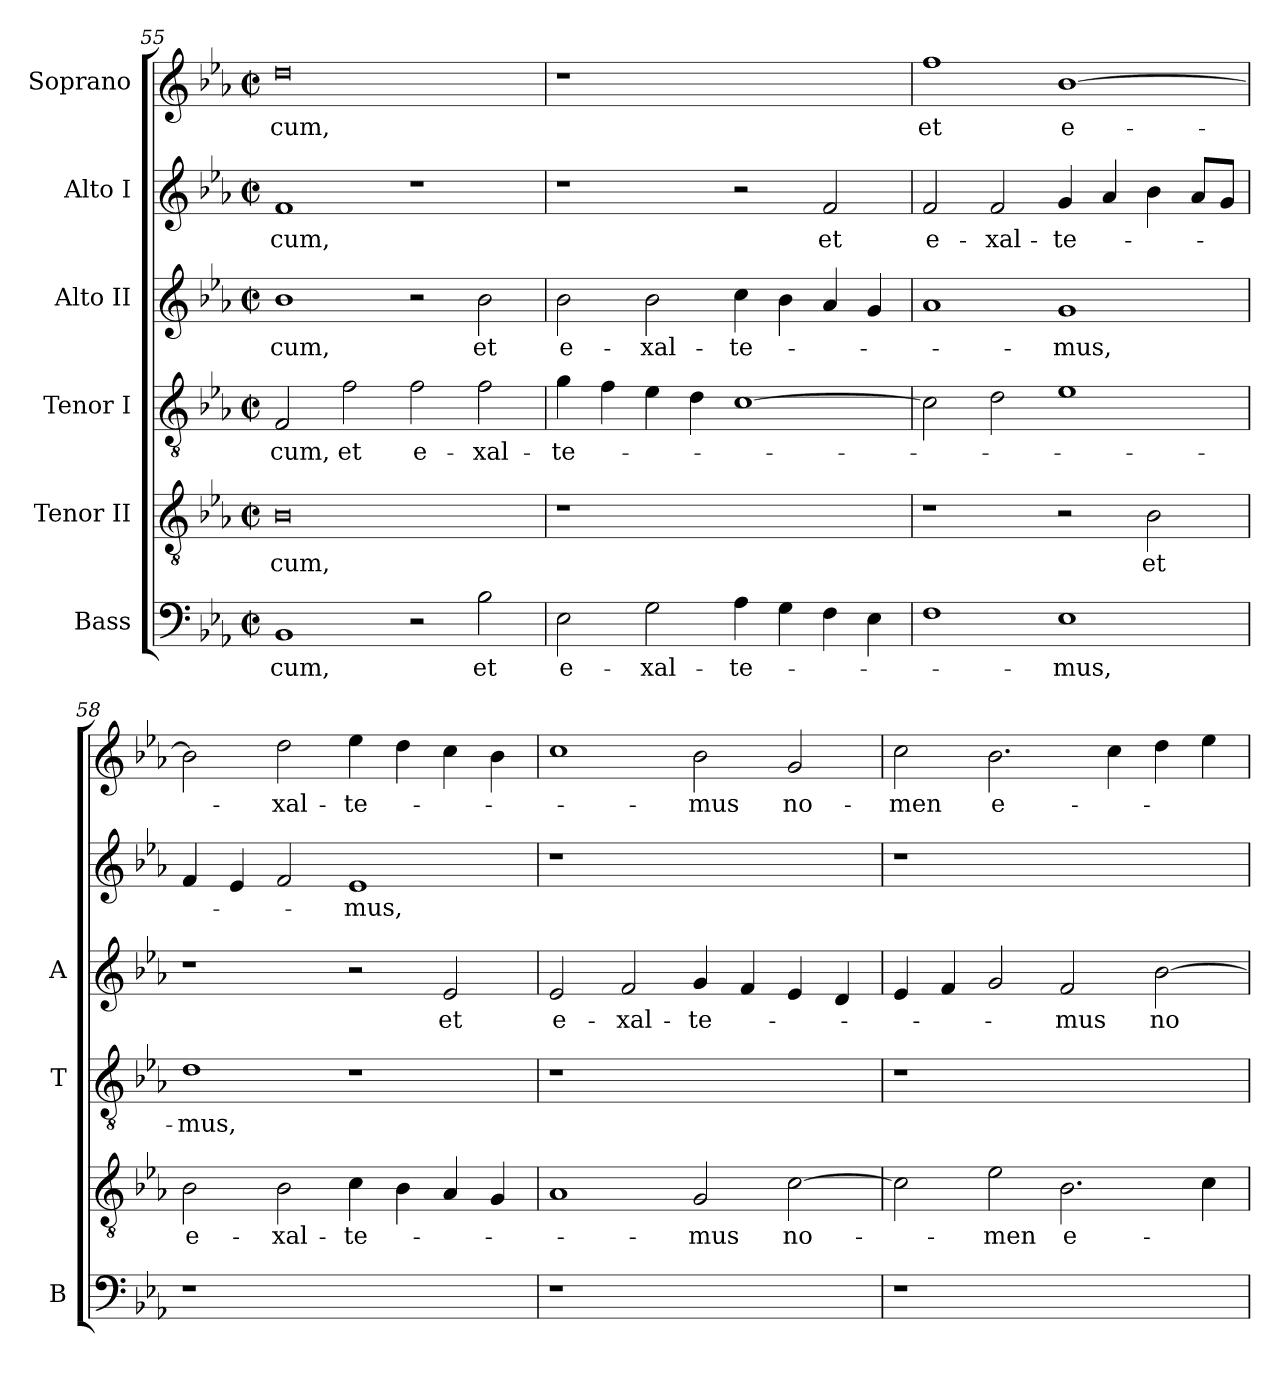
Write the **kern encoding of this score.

**kern	**text	**kern	**text	**kern	**text	**kern	**text	**kern	**text	**kern	**text
*part6	*part6	*part5	*part5	*part4	*part4	*part3	*part3	*part2	*part2	*part1	*part1
*staff6	*staff6	*staff5	*staff5	*staff4	*staff4	*staff3	*staff3	*staff2	*staff2	*staff1	*staff1
*I"Bass	*	*I"Tenor II	*	*I"Tenor I	*	*I"Alto II	*	*I"Alto I	*	*I"Soprano	*
*I'B	*	*	*	*I'T	*	*I'A	*	*	*	*	*
!!LO:LB:g=z
*clefF4	*	*clefGv2	*	*clefGv2	*	*clefG2	*	*clefG2	*	*clefG2	*
*k[b-e-a-]	*	*k[b-e-a-]	*	*k[b-e-a-]	*	*k[b-e-a-]	*	*k[b-e-a-]	*	*k[b-e-a-]	*
*E-:	*	*E-:	*	*E-:	*	*E-:	*	*E-:	*	*E-:	*
*M2/2	*	*M2/2	*	*M2/2	*	*M2/2	*	*M2/2	*	*M2/2	*
*met(c|)	*	*met(c|)	*	*met(c|)	*	*met(c|)	*	*met(c|)	*	*met(c|)	*
=55	=55	=55	=55	=55	=55	=55	=55	=55	=55	=55	=55
!	!LO:LY:b	!	!LO:LY:b	!	!LO:LY:b	!	!LO:LY:b	!	!LO:LY:b	!	!LO:LY:b
1BB-	-cum,	0B-	-cum,	2F/	-cum,	1b-	-cum,	1f	-cum,	0dd	-cum,
!	!	!	!	!	!LO:LY:b	!	!	!	!	!	!
.	.	.	.	2f\	et	.	.	.	.	.	.
!	!	!	!	!	!LO:LY:b	!	!	!	!	!	!
2r	.	.	.	2f\	e-	2r	.	1r	.	.	.
!	!LO:LY:b	!	!	!	!LO:LY:b	!	!LO:LY:b	!	!	!	!
2B-\	et	.	.	2f\	-xal-	2b-\	et	.	.	.	.
=56	=56	=56	=56	=56	=56	=56	=56	=56	=56	=56	=56
!	!LO:LY:b	!LO:N:vis=1	!	!	!LO:LY:b	!	!LO:LY:b	!	!	!LO:N:vis=1	!
2E-\	e-	1r	.	4g\	-te-	2b-\	e-	1r	.	1r	.
.	.	.	.	4f\	.	.	.	.	.	.	.
!	!LO:LY:b	!	!	!	!	!	!LO:LY:b	!	!	!	!
2G\	-xal-	.	.	4e-\	.	2b-\	-xal-	.	.	.	.
.	.	.	.	4d\	.	.	.	.	.	.	.
!	!LO:LY:b	!	!	!	!	!	!LO:LY:b	!	!	!	!
4A-\	-te-	1ryy	.	[>1c	.	4cc\	-te-	2r	.	1ryy	.
4G\	.	.	.	.	.	4b-\	.	.	.	.	.
!	!	!	!	!	!	!	!	!	!LO:LY:b	!	!
4F\	.	.	.	.	.	4a-/	.	2f/	et	.	.
4E-\	.	.	.	.	.	4g/	.	.	.	.	.
=57	=57	=57	=57	=57	=57	=57	=57	=57	=57	=57	=57
!	!	!	!	!	!	!	!	!	!LO:LY:b	!	!LO:LY:b
1F	.	1r	.	2c\]	.	1a-	.	2f/	e-	1ff	et
!	!	!	!	!	!	!	!	!	!LO:LY:b	!	!
.	.	.	.	2d\	.	.	.	2f/	-xal-	.	.
!	!LO:LY:b	!	!	!	!	!	!LO:LY:b	!	!LO:LY:b	!	!LO:LY:b
1E-	-mus,	2r	.	1e-	.	1g	-mus,	4g/	-te-	[>1b-	e-
.	.	.	.	.	.	.	.	4a-/	.	.	.
!	!	!	!LO:LY:b	!	!	!	!	!	!	!	!
.	.	2B-\	et	.	.	.	.	4b-\	.	.	.
.	.	.	.	.	.	.	.	8a-/L	.	.	.
.	.	.	.	.	.	.	.	8g/J	.	.	.
=58	=58	=58	=58	=58	=58	=58	=58	=58	=58	=58	=58
!LO:N:vis=1	!	!	!LO:LY:b	!	!LO:LY:b	!	!	!	!	!	!
1r	.	2B-\	e-	1d	-mus,	1r	.	4f/	.	2b-\]	.
.	.	.	.	.	.	.	.	4e-/	.	.	.
!	!	!	!LO:LY:b	!	!	!	!	!	!	!	!LO:LY:b
.	.	2B-\	-xal-	.	.	.	.	2f/	.	2dd\	-xal-
!	!	!	!LO:LY:b	!	!	!	!	!	!LO:LY:b	!	!LO:LY:b
1ryy	.	4c\	-te-	1r	.	2r	.	1e-	-mus,	4ee-\	-te-
.	.	4B-\	.	.	.	.	.	.	.	4dd\	.
!	!	!	!	!	!	!	!LO:LY:b	!	!	!	!
.	.	4A-/	.	.	.	2e-/	et	.	.	4cc\	.
.	.	4G/	.	.	.	.	.	.	.	4b-\	.
=59	=59	=59	=59	=59	=59	=59	=59	=59	=59	=59	=59
!LO:N:vis=1	!	!	!	!LO:N:vis=1	!	!	!LO:LY:b	!LO:N:vis=1	!	!	!
1r	.	1A-	.	1r	.	2e-/	e-	1r	.	1cc	.
!	!	!	!	!	!	!	!LO:LY:b	!	!	!	!
.	.	.	.	.	.	2f/	-xal-	.	.	.	.
!	!	!	!LO:LY:b	!	!	!	!LO:LY:b	!	!	!	!LO:LY:b
1ryy	.	2G/	-mus	1ryy	.	4g/	-te-	1ryy	.	2b-\	-mus
.	.	.	.	.	.	4f/	.	.	.	.	.
!	!	!	!LO:LY:b	!	!	!	!	!	!	!	!LO:LY:b
.	.	[>2c\	no-	.	.	4e-/	.	.	.	2g/	no-
.	.	.	.	.	.	4d/	.	.	.	.	.
!!LO:PB:g=z
=60	=60	=60	=60	=60	=60	=60	=60	=60	=60	=60	=60
!LO:N:vis=1	!	!	!	!LO:N:vis=1	!	!	!	!LO:N:vis=1	!	!	!LO:LY:b
1r	.	2c\]	.	1r	.	4e-/	.	1r	.	2cc\	-men
.	.	.	.	.	.	4f/	.	.	.	.	.
!	!	!	!LO:LY:b	!	!	!	!	!	!	!	!LO:LY:b
.	.	2e-\	-men	.	.	2g/	.	.	.	2.b-\	e-
!	!	!	!LO:LY:b	!	!	!	!LO:LY:b	!	!	!	!
1ryy	.	2.B-\	e-	1ryy	.	2f/	-mus	1ryy	.	.	.
.	.	.	.	.	.	.	.	.	.	4cc\	.
!	!	!	!	!	!	!	!LO:LY:b	!	!	!	!
.	.	.	.	.	.	[>2b-\	no-	.	.	4dd\	.
.	.	4c\	.	.	.	.	.	.	.	4ee-\	.
=	=	=	=	=	=	=	=	=	=	=	=
*-	*-	*-	*-	*-	*-	*-	*-	*-	*-	*-	*-
